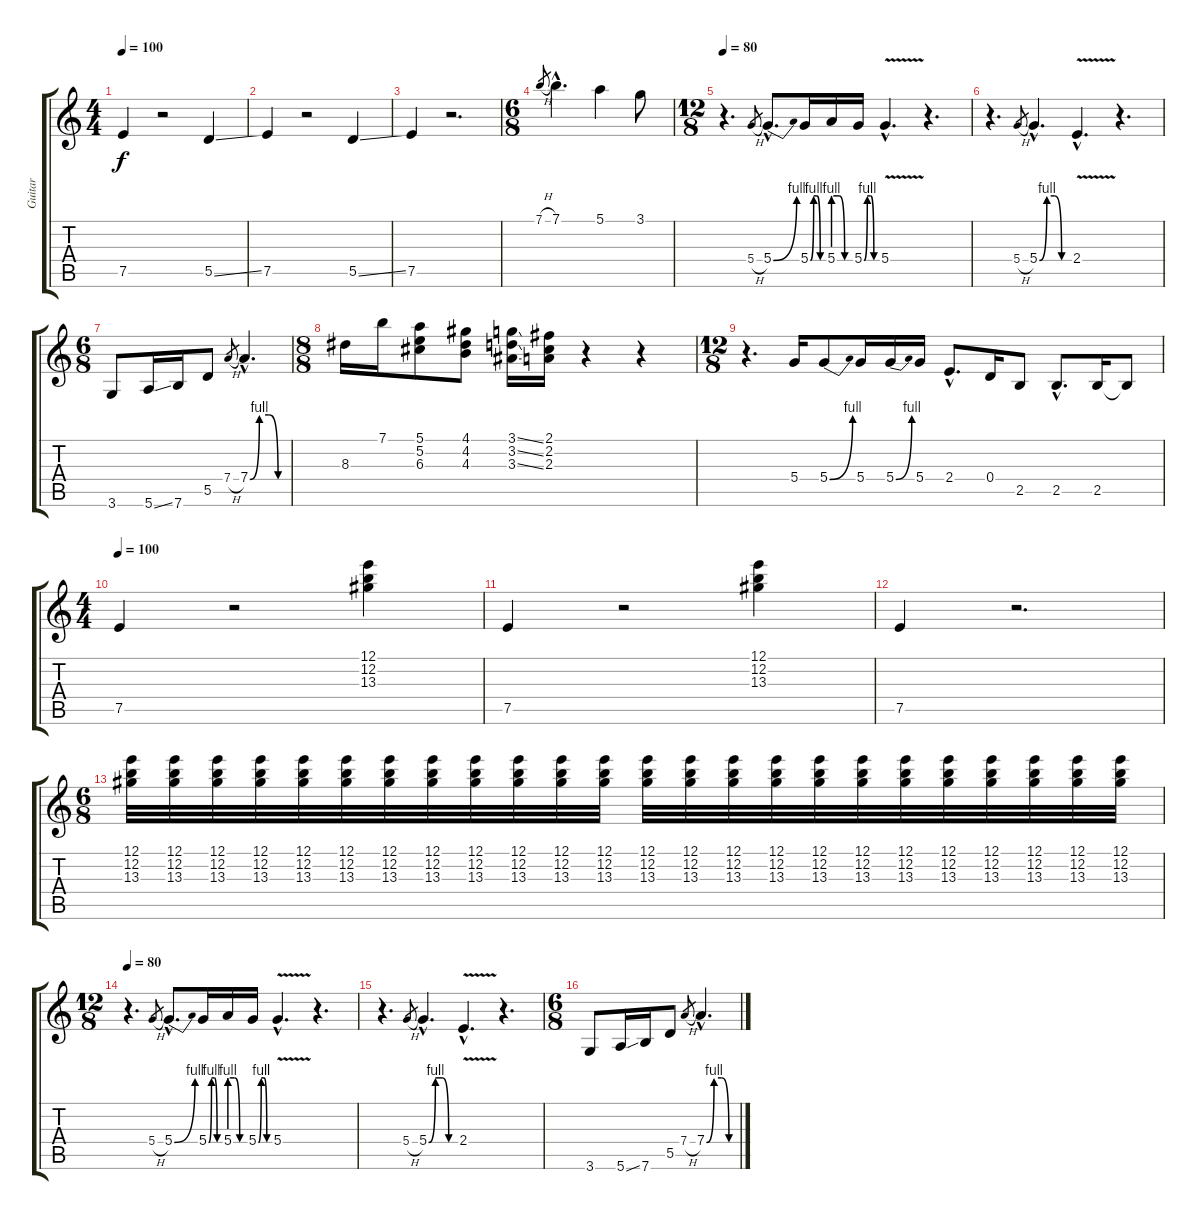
\track ("Guitar" "Guitar") {instrument overdrivenguitar}
\staff {score tabs}
\tuning (E4 B3 G3 D3 A2 E2) {hide}
\ts (4 4)
\tempo 100
\clef g2
\ks c
7.5.4{dy f} r.2 5.5{ss}.4 |
7.5.4 r.2 5.5{ss}.4 |
7.5.4 r.2{d} |
\ts (6 8)
7.1{h}.8{gr} 7.1{hac}.4{d} 5.1.4 3.1.8 |
\ts (12 8)
\tempo 80
r.4{d} 5.4{h}.8{gr} 5.4{be (bend 0 0 60 4) hac}.8{d} 5.4{be (custom 0 0 15 4 30 4 45 0 60 0)}.16 5.4{be (custom 0 4 20 4 40 0 60 0)}.16 5.4{be (custom 0 0 15 4 30 4 45 0 60 0)}.16 5.4{v hac}.4{d} r.4{d} |
r.4{d} 5.4{h}.8{gr} 5.4{be (custom 0 0 15 4 30 4 45 0 60 0) hac}.4{d} 2.4{v hac}.4{d} r.4{d} |
\ts (6 8)
3.6.8 5.6{ss}.16 7.6.16 5.5.8 7.4{h}.8{gr} 7.4{be (custom 0 0 15 4 30 4 45 0 60 0) hac}.4{d} |
\ts (8 8)
8.3.16 7.1.16 (5.1 5.2 6.3).8 (4.1 4.2 4.3).8 (3.1{ss} 3.2{ss} 3.3{ss}).16 (2.1 2.2 2.3).16 r.4 r.4 |
\ts (12 8)
r.4{d} 5.4.16 5.4{be (bend 0 0 60 4)}.8 5.4.16 5.4{be (bend 0 0 60 4)}.16 5.4.16 2.4{hac}.8{d} 0.4.16 2.5.8 2.5{hac}.8{d} 2.5.16 2.5{t}.8 |
\ts (4 4)
\tempo 100
7.5.4 r.2 (12.1 12.2 13.3).4 |
7.5.4 r.2 (12.1 12.2 13.3).4 |
7.5.4 r.2{d} |
\ts (6 8)
(12.1 12.2 13.3).32 (12.1 12.2 13.3).32 (12.1 12.2 13.3).32 (12.1 12.2 13.3).32 (12.1 12.2 13.3).32 (12.1 12.2 13.3).32 (12.1 12.2 13.3).32 (12.1 12.2 13.3).32 (12.1 12.2 13.3).32 (12.1 12.2 13.3).32 (12.1 12.2 13.3).32 (12.1 12.2 13.3).32 (12.1 12.2 13.3).32 (12.1 12.2 13.3).32 (12.1 12.2 13.3).32 (12.1 12.2 13.3).32 (12.1 12.2 13.3).32 (12.1 12.2 13.3).32 (12.1 12.2 13.3).32 (12.1 12.2 13.3).32 (12.1 12.2 13.3).32 (12.1 12.2 13.3).32 (12.1 12.2 13.3).32 (12.1 12.2 13.3).32 |
\ts (12 8)
\tempo 80
r.4{d} 5.4{h}.8{gr} 5.4{be (bend 0 0 60 4) hac}.8{d} 5.4{be (custom 0 0 15 4 30 4 45 0 60 0)}.16 5.4{be (custom 0 4 20 4 40 0 60 0)}.16 5.4{be (custom 0 0 15 4 30 4 45 0 60 0)}.16 5.4{v hac}.4{d} r.4{d} |
r.4{d} 5.4{h}.8{gr} 5.4{be (custom 0 0 15 4 30 4 45 0 60 0) hac}.4{d} 2.4{v hac}.4{d} r.4{d} |
\ts (6 8)
3.6.8 5.6{ss}.16 7.6.16 5.5.8 7.4{h}.8{gr} 7.4{be (custom 0 0 15 4 30 4 45 0 60 0) hac}.4{d}
